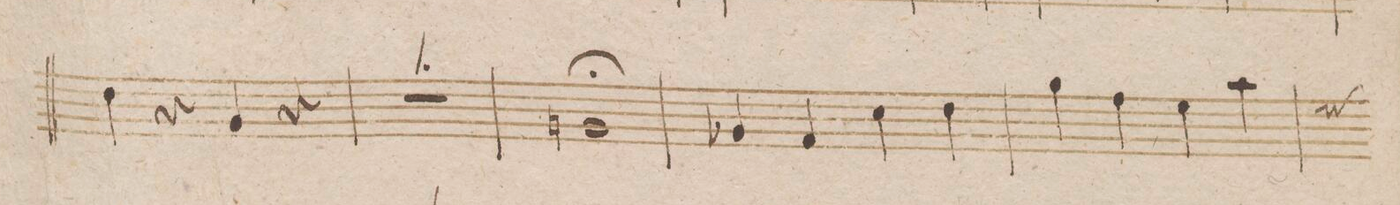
**kern	**dynam
*I"Fagotto Imo	*
*clefF4	*
*k[b-]	*
*met(c|)	*
*M2/2	*
4F\	.
4r	.
4BB-/	.
4r	.
=69	=69
1r	.
=70	=70
1BBn/;	.
=71	=71
4BB-X/	.
4AA/	.
4E\	.
4F\	.
=72	=72
4B-\	.
4A\	.
4G\	.
4c\	.
*custos	*
=73	=73
*-	*-
